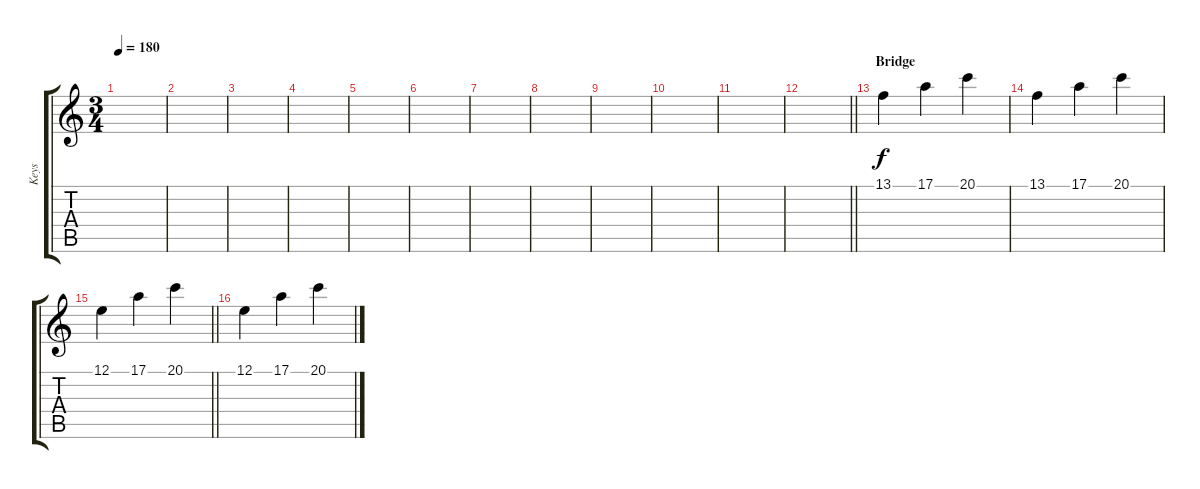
\track ("Keys" "Keys") {instrument lead2sawtooth}
\staff {score tabs}
\tuning (E4 B3 G3 D3 A2 E2) {hide}
\ts (3 4)
\tempo 180
\clef g2
\ks c
|
|
|
|
|
|
|
|
|
|
|
\barLineRight lightlight
|
\section ("" "Bridge")
13.1.4{volume 11} 17.1.4 20.1.4 |
13.1.4 17.1.4 20.1.4 |
\barLineRight lightlight
12.1.4 17.1.4 20.1.4 |
12.1.4 17.1.4 20.1.4
